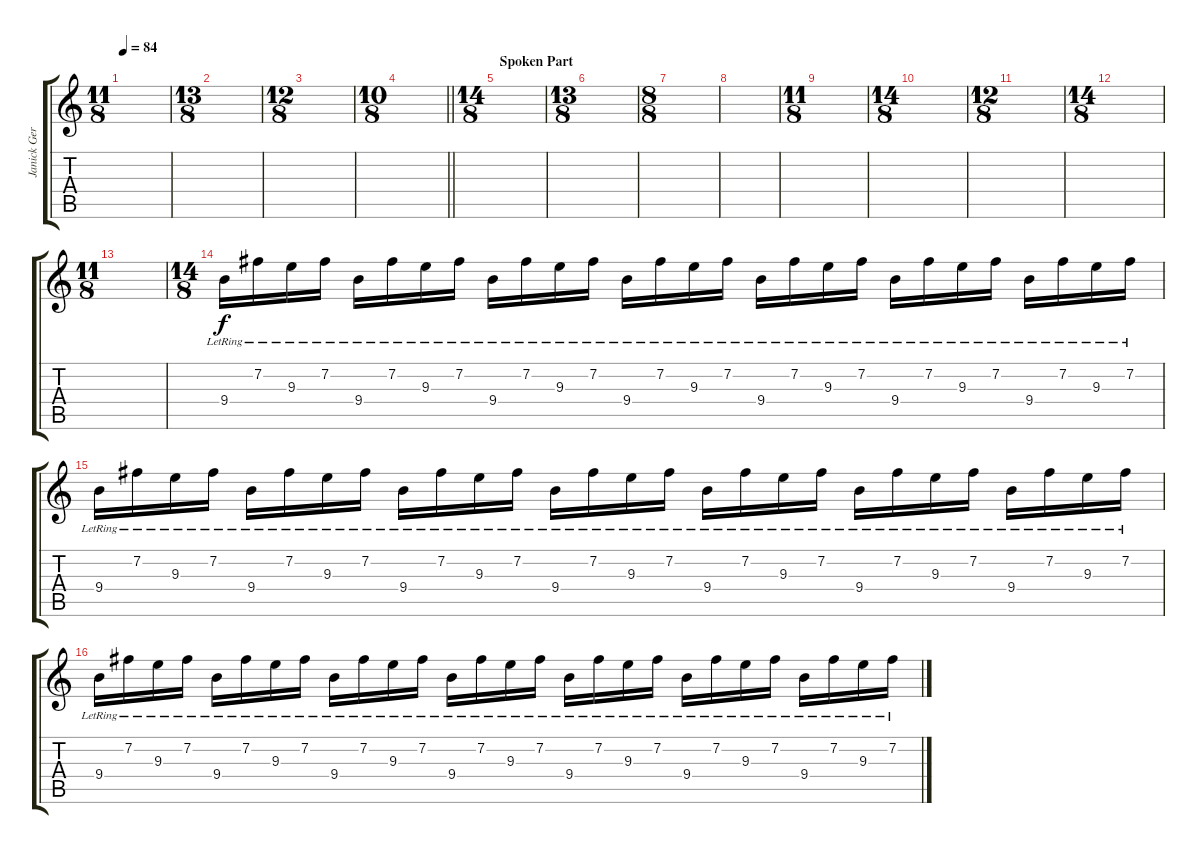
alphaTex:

\track ("Janick Gers" "Janick Ger") {instrument distortionguitar}
\staff {score tabs}
\tuning (E4 B3 G3 D3 A2 E2) {hide}
\ts (11 8)
\tempo 84
\clef g2
\ks c
|
\ts (13 8)
|
\ts (12 8)
|
\ts (10 8)
\barLineRight lightlight
|
\ts (14 8)
\section ("" "Spoken Part")
|
\ts (13 8)
|
\ts (8 8)
|
|
\ts (11 8)
|
\ts (14 8)
|
\ts (12 8)
|
\ts (14 8)
|
\ts (11 8)
|
\ts (14 8)
9.4{lr}.16{instrument electricguitarclean} 7.2{lr}.16 9.3{lr}.16 7.2{lr}.16 9.4{lr}.16 7.2{lr}.16 9.3{lr}.16 7.2{lr}.16 9.4{lr}.16 7.2{lr}.16 9.3{lr}.16 7.2{lr}.16 9.4{lr}.16 7.2{lr}.16 9.3{lr}.16 7.2{lr}.16 9.4{lr}.16 7.2{lr}.16 9.3{lr}.16 7.2{lr}.16 9.4{lr}.16 7.2{lr}.16 9.3{lr}.16 7.2{lr}.16 9.4{lr}.16 7.2{lr}.16 9.3{lr}.16 7.2{lr}.16 |
9.4{lr}.16 7.2{lr}.16 9.3{lr}.16 7.2{lr}.16 9.4{lr}.16 7.2{lr}.16 9.3{lr}.16 7.2{lr}.16 9.4{lr}.16 7.2{lr}.16 9.3{lr}.16 7.2{lr}.16 9.4{lr}.16 7.2{lr}.16 9.3{lr}.16 7.2{lr}.16 9.4{lr}.16 7.2{lr}.16 9.3{lr}.16 7.2{lr}.16 9.4{lr}.16 7.2{lr}.16 9.3{lr}.16 7.2{lr}.16 9.4{lr}.16 7.2{lr}.16 9.3{lr}.16 7.2{lr}.16 |
9.4{lr}.16 7.2{lr}.16 9.3{lr}.16 7.2{lr}.16 9.4{lr}.16 7.2{lr}.16 9.3{lr}.16 7.2{lr}.16 9.4{lr}.16 7.2{lr}.16 9.3{lr}.16 7.2{lr}.16 9.4{lr}.16 7.2{lr}.16 9.3{lr}.16 7.2{lr}.16 9.4{lr}.16 7.2{lr}.16 9.3{lr}.16 7.2{lr}.16 9.4{lr}.16 7.2{lr}.16 9.3{lr}.16 7.2{lr}.16 9.4{lr}.16 7.2{lr}.16 9.3{lr}.16 7.2{lr}.16
